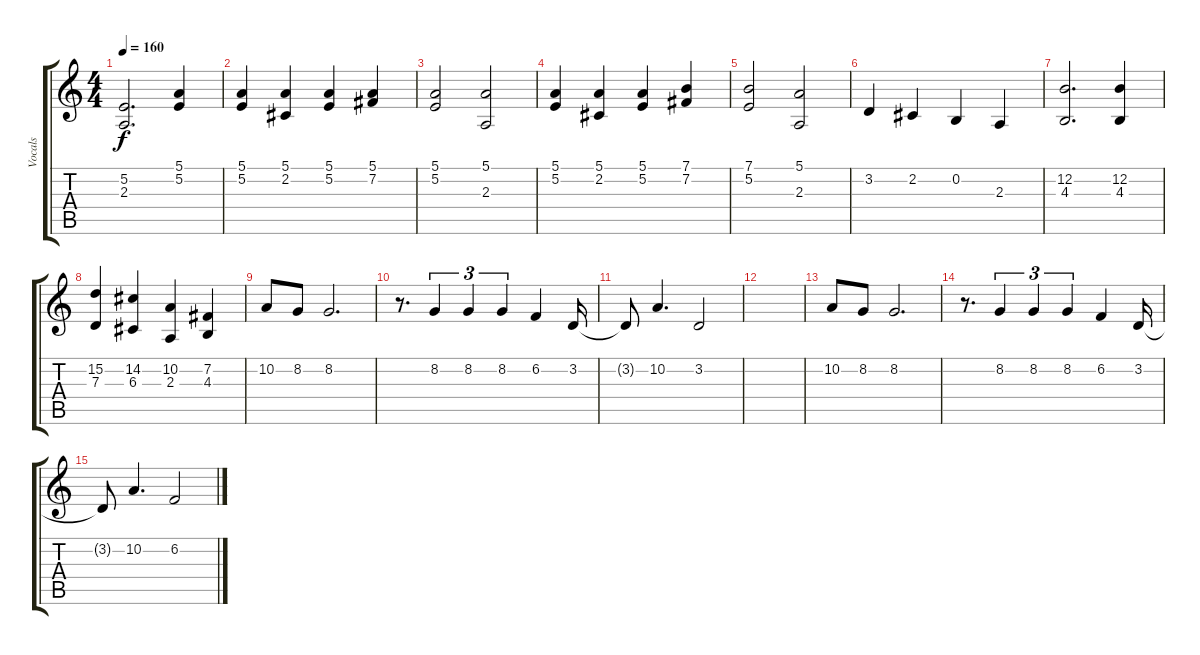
\track ("Vocals" "Vocals") {instrument flute}
\staff {score tabs}
\tuning (E4 B3 G3 D3 A2 E2) {hide}
\ts (4 4)
\tempo 160
\clef g2
\ks c
(5.2 2.3).2{d dy f} (5.1 5.2).4 |
(5.1 5.2).4 (5.1 2.2).4 (5.1 5.2).4 (5.1 7.2).4 |
(5.1 5.2).2 (5.1 2.3).2 |
(5.1 5.2).4 (5.1 2.2).4 (5.1 5.2).4 (7.1 7.2).4 |
(7.1 5.2).2 (5.1 2.3).2 |
3.2.4 2.2.4 0.2.4 2.3.4 |
(12.2 4.3).2{d} (12.2 4.3).4 |
(15.2 7.3).4 (14.2 6.3).4 (10.2 2.3).4 (7.2 4.3).4 |
10.2.8 8.2.8 8.2.2{d} |
r.8{d} 8.2.4{tu (3 2)} 8.2.4{tu (3 2)} 8.2.4{tu (3 2)} 6.2.4 3.2.16 |
3.2{t}.8 10.2.4{d} 3.2.2 |
|
10.2.8 8.2.8 8.2.2{d} |
r.8{d} 8.2.4{tu (3 2)} 8.2.4{tu (3 2)} 8.2.4{tu (3 2)} 6.2.4 3.2.16 |
3.2{t}.8 10.2.4{d} 6.2.2
